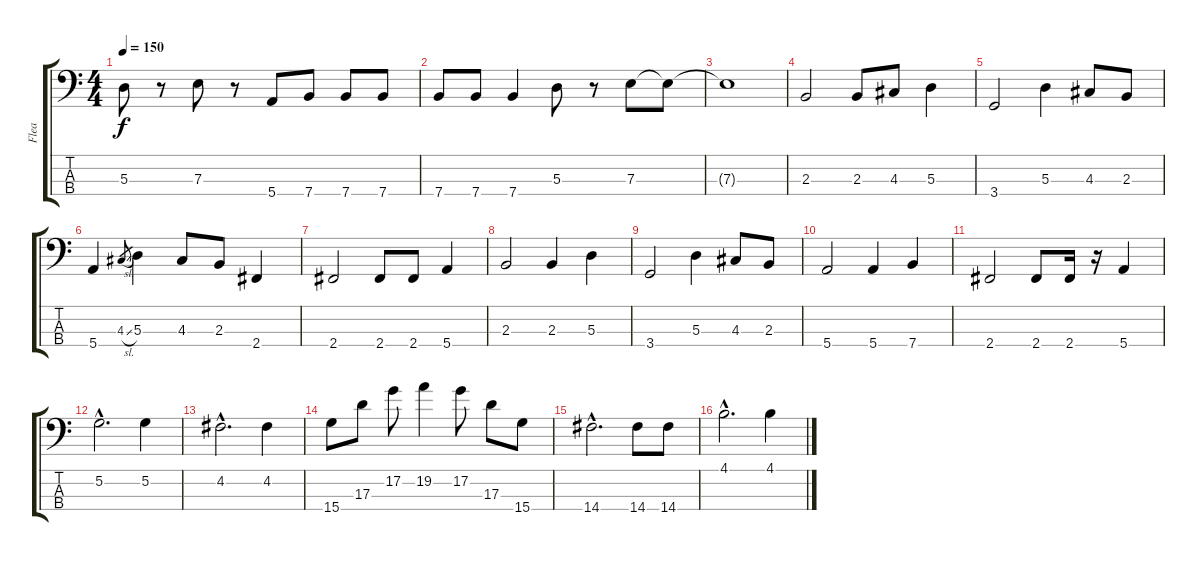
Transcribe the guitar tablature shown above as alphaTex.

\track ("Flea" "Flea") {instrument electricbassfinger}
\staff {score tabs}
\tuning (G2 D2 A1 E1) {hide}
\ts (4 4)
\tempo 150
\clef f4
\ks c
5.3.8{dy f} r.8 7.3.8 r.8 5.4.8 7.4.8 7.4.8 7.4.8 |
7.4.8 7.4.8 7.4.4 5.3.8 r.8 7.3.8 7.3{t}.8 |
7.3{t}.1 |
2.3.2 2.3.8 4.3.8 5.3.4 |
3.4.2 5.3.4 4.3.8 2.3.8 |
5.4.4 4.3{sl}.8{gr} 5.3.4 4.3.8 2.3.8 2.4.4 |
2.4.2 2.4.8 2.4.8 5.4.4 |
2.3.2 2.3.4 5.3.4 |
3.4.2 5.3.4 4.3.8 2.3.8 |
5.4.2 5.4.4 7.4.4 |
2.4.2 2.4.8 2.4.16 r.16 5.4.4 |
5.2{hac}.2{d} 5.2.4 |
4.2{hac}.2{d} 4.2.4 |
15.4.8 17.3.8 17.2.8 19.2.4 17.2.8 17.3.8 15.4.8 |
14.4{hac}.2{d} 14.4.8 14.4.8 |
4.1{hac}.2{d} 4.1.4
